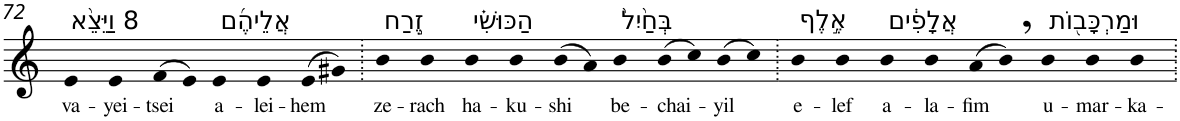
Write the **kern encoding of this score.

**kern	**text
*part1	*part1
*staff1	*staff1
*I"Piano	*
*I'Pno	*
!!LO:PB:g=z
*clefG2	*
*k[]	*
=72	=72
!LO:TX:a:t=8 וַיֵּצֵ֨א	!
!	!LO:LY:b
4e	va-
!	!LO:LY:b
4e	-yei-
!	!LO:LY:b
(>8f	-tsei
8e)	.
!LO:TX:a:t=אֲלֵיהֶ֜ם	!
!	!LO:LY:b
4e	a-
!	!LO:LY:b
4e	-lei-
!	!LO:LY:b
(>8e	-hem
8g#X)	.
=73.	=73.
!LO:TX:a:t=זֶ֣רַח	!
!	!LO:LY:b
4b	ze-
!	!LO:LY:b
4b	-rach
!LO:TX:a:t=הַכּוּשִׁ֗י	!
!	!LO:LY:b
4b	ha-
!	!LO:LY:b
4b	-ku-
!	!LO:LY:b
(>8b	-shi
8a)	.
!LO:TX:a:t=בְּחַ֙יִל֙	!
!	!LO:LY:b
4b	be-
!	!LO:LY:b
(>8b	-chai-
8cc)	.
!	!LO:LY:b
(>8b	-yil
8cc)	.
=74.	=74.
!LO:TX:a:t=אֶ֣לֶף	!
!	!LO:LY:b
4b	e-
!	!LO:LY:b
4b	-lef
!LO:TX:a:t=אֲלָפִ֔ים	!
!	!LO:LY:b
4b	a-
!	!LO:LY:b
4b	-la-
!	!LO:LY:b
(>8a	-fim
8b,)	.
!LO:TX:a:t=וּמַרְכָּב֖וֹת	!
!	!LO:LY:b
4b	u-
!	!LO:LY:b
4b	-mar-
!	!LO:LY:b
4b	-ka-
=.	=.
*-	*-
